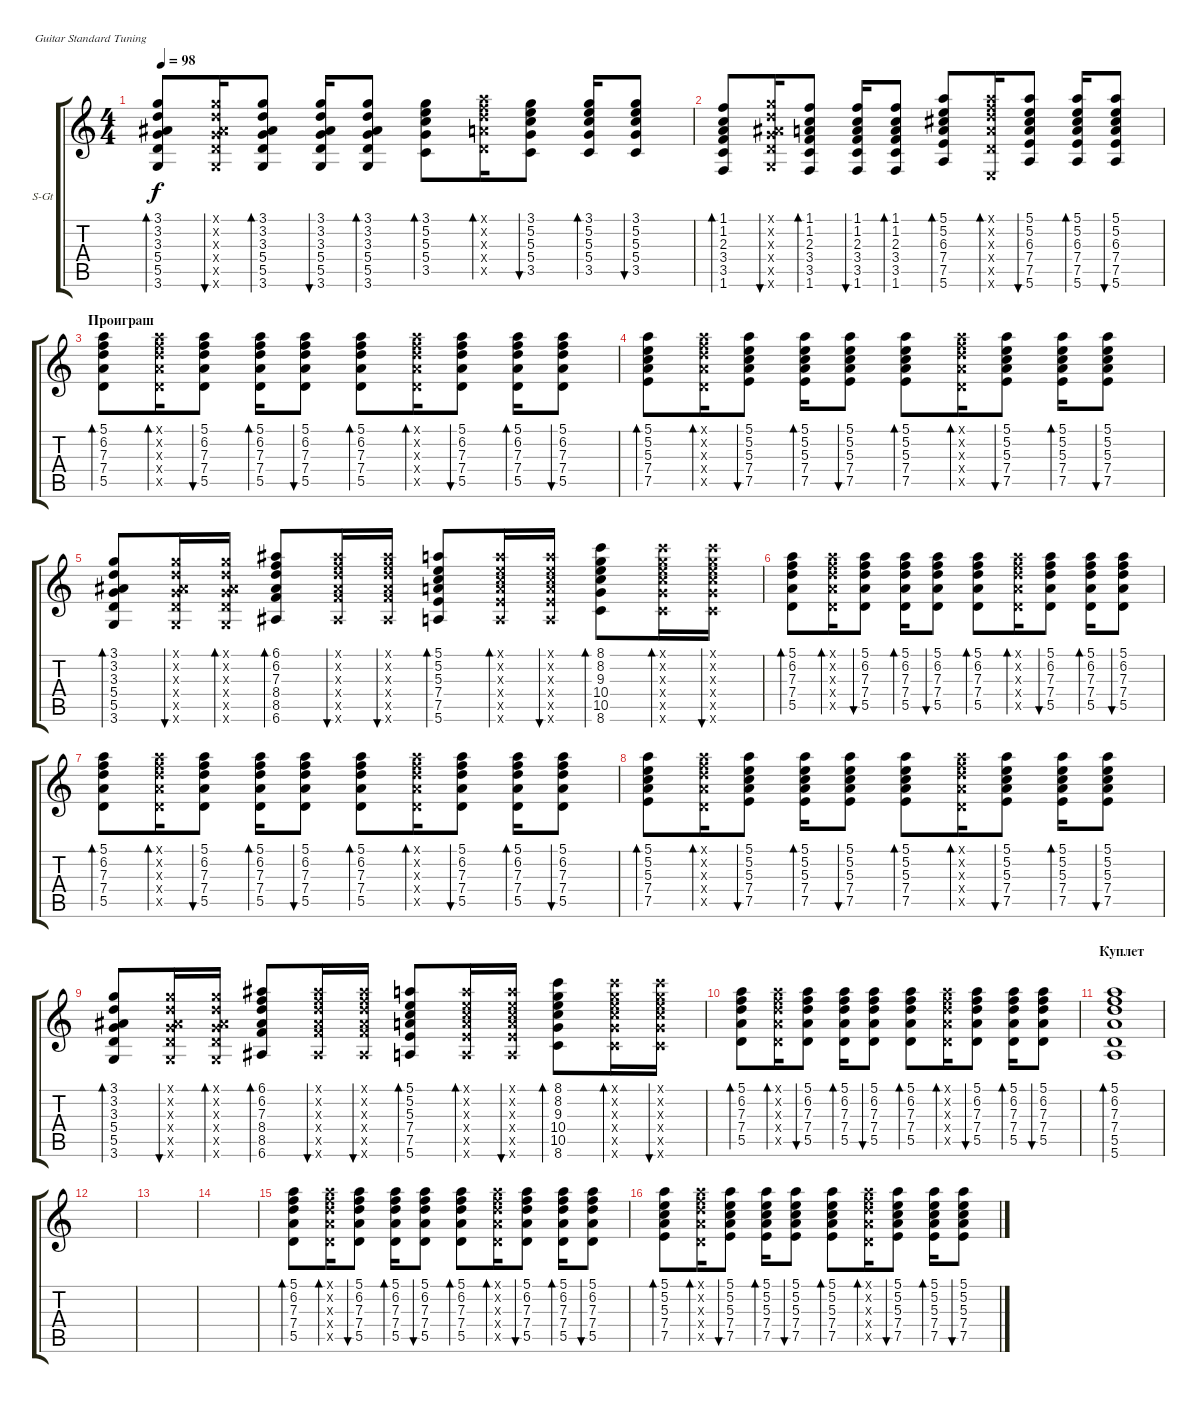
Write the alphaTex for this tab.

\defaultSystemsLayout 4
\bracketExtendMode groupsimilarinstruments
\firstSystemTrackNameOrientation horizontal
\otherSystemsTrackNameOrientation horizontal
\track ("В. Бутусов (гитара)" "S-Gt") {instrument acousticguitarsteel}
\staff {score tabs}
\tuning (E4 B3 G3 D3 A2 E2)
\ts (4 4)
\tempo 98
\clef g2
\ks c
(3.6 5.5 5.4 3.3 3.2 3.1).8{bd 30 dy f} (3.6{x} 5.5{x} 5.4{x} 3.3{x} 3.2{x} 3.1{x}).16{bu 30} (3.6 5.5 5.4 3.3 3.2 3.1).8{bd 30} (3.6 5.5 5.4 3.3 3.2 3.1).16{bu 30} (3.6 5.5 5.4 3.3 3.2 3.1).8{bd 30} (3.5 5.4 5.3 5.2 3.1).8{bd 30} (5.5{x} 7.4{x} 7.3{x} 6.2{x} 5.1{x}).16{bd 30} (3.5 5.4 5.3 5.2 3.1).8{bu 31} (3.5 5.4 5.3 5.2 3.1).16{bd 30} (3.5 5.4 5.3 5.2 3.1).8{bu 31} |
(1.6 3.5 3.4 2.3 1.2 1.1).8{bd 30} (3.6{x} 5.5{x} 5.4{x} 3.3{x} 3.2{x} 3.1{x}).16{bu 30} (1.6 3.5 3.4 2.3 1.2 1.1).8{bd 30} (1.6 3.5 3.4 2.3 1.2 1.1).16{bu 30} (1.6 3.5 3.4 2.3 1.2 1.1).8{bd 30} (7.5 7.4 6.3 5.2 5.1 5.6).8{bd 30} (5.5{x} 7.4{x} 7.3{x} 6.2{x} 5.1{x} 0.6{x}).16{bd 30} (7.5 7.4 6.3 5.2 5.1 5.6).8{bu 31} (7.5 7.4 6.3 5.2 5.1 5.6).16{bd 30} (7.5 7.4 6.3 5.2 5.1 5.6).8{bu 31} |
\section ("" "Проиграш")
(5.5 7.4 7.3 6.2 5.1).8{bd 30} (5.5{x} 7.4{x} 7.3{x} 6.2{x} 5.1{x}).16{bd 30} (5.5 7.4 7.3 6.2 5.1).8{bu 31} (5.5 7.4 7.3 6.2 5.1).16{bd 30} (5.5 7.4 7.3 6.2 5.1).8{bu 31} (5.5 7.4 7.3 6.2 5.1).8{bd 30} (5.5{x} 7.4{x} 7.3{x} 6.2{x} 5.1{x}).16{bd 30} (5.5 7.4 7.3 6.2 5.1).8{bu 31} (5.5 7.4 7.3 6.2 5.1).16{bd 30} (5.5 7.4 7.3 6.2 5.1).8{bu 31} |
(7.5 7.4 5.3 5.2 5.1).8{bd 30} (5.5{x} 7.4{x} 7.3{x} 6.2{x} 5.1{x}).16{bd 30} (7.5 7.4 5.3 5.2 5.1).8{bu 31} (7.5 7.4 5.3 5.2 5.1).16{bd 30} (7.5 7.4 5.3 5.2 5.1).8{bu 31} (7.5 7.4 5.3 5.2 5.1).8{bd 30} (5.5{x} 7.4{x} 7.3{x} 6.2{x} 5.1{x}).16{bd 30} (7.5 7.4 5.3 5.2 5.1).8{bu 31} (7.5 7.4 5.3 5.2 5.1).16{bd 30} (7.5 7.4 5.3 5.2 5.1).8{bu 31} |
(3.6 5.5 5.4 3.3 3.2 3.1).8{bd 30} (3.6{x} 5.5{x} 5.4{x} 3.3{x} 3.2{x} 3.1{x}).16{bu 30} (3.6{x} 5.5{x} 5.4{x} 3.3{x} 3.2{x} 3.1{x}).16{bd 30} (6.6 8.5 8.4 7.3 6.2 6.1).8{bd 30} (6.6{x} 8.5{x} 8.4{x} 7.3{x} 6.2{x} 6.1{x}).16{bu 30} (6.6{x} 8.5{x} 8.4{x} 7.3{x} 6.2{x} 6.1{x}).16{bu 30} (5.6 7.5 7.4 5.3 5.1 5.2).8{bd 30} (5.6{x} 7.5{x} 7.4{x} 5.3{x} 5.1{x} 5.2{x}).16{bd 30} (5.6{x} 7.5{x} 7.4{x} 5.3{x} 5.1{x} 5.2{x}).16{bu 30} (8.6 10.5 10.4 9.3 8.2 8.1).8{bd 30} (8.6{x} 10.5{x} 10.4{x} 9.3{x} 8.2{x} 8.1{x}).16{bd 30} (8.6{x} 10.5{x} 10.4{x} 9.3{x} 8.2{x} 8.1{x}).16{bu 30} |
(5.5 7.4 7.3 6.2 5.1).8{bd 30} (5.5{x} 7.4{x} 7.3{x} 6.2{x} 5.1{x}).16{bd 30} (5.5 7.4 7.3 6.2 5.1).8{bu 31} (5.5 7.4 7.3 6.2 5.1).16{bd 30} (5.5 7.4 7.3 6.2 5.1).8{bu 31} (5.5 7.4 7.3 6.2 5.1).8{bd 30} (5.5{x} 7.4{x} 7.3{x} 6.2{x} 5.1{x}).16{bd 30} (5.5 7.4 7.3 6.2 5.1).8{bu 31} (5.5 7.4 7.3 6.2 5.1).16{bd 30} (5.5 7.4 7.3 6.2 5.1).8{bu 31} |
(5.5 7.4 7.3 6.2 5.1).8{bd 30} (5.5{x} 7.4{x} 7.3{x} 6.2{x} 5.1{x}).16{bd 30} (5.5 7.4 7.3 6.2 5.1).8{bu 31} (5.5 7.4 7.3 6.2 5.1).16{bd 30} (5.5 7.4 7.3 6.2 5.1).8{bu 31} (5.5 7.4 7.3 6.2 5.1).8{bd 30} (5.5{x} 7.4{x} 7.3{x} 6.2{x} 5.1{x}).16{bd 30} (5.5 7.4 7.3 6.2 5.1).8{bu 31} (5.5 7.4 7.3 6.2 5.1).16{bd 30} (5.5 7.4 7.3 6.2 5.1).8{bu 31} |
(7.5 7.4 5.3 5.2 5.1).8{bd 30} (5.5{x} 7.4{x} 7.3{x} 6.2{x} 5.1{x}).16{bd 30} (7.5 7.4 5.3 5.2 5.1).8{bu 31} (7.5 7.4 5.3 5.2 5.1).16{bd 30} (7.5 7.4 5.3 5.2 5.1).8{bu 31} (7.5 7.4 5.3 5.2 5.1).8{bd 30} (5.5{x} 7.4{x} 7.3{x} 6.2{x} 5.1{x}).16{bd 30} (7.5 7.4 5.3 5.2 5.1).8{bu 31} (7.5 7.4 5.3 5.2 5.1).16{bd 30} (7.5 7.4 5.3 5.2 5.1).8{bu 31} |
(3.6 5.5 5.4 3.3 3.2 3.1).8{bd 30} (3.6{x} 5.5{x} 5.4{x} 3.3{x} 3.2{x} 3.1{x}).16{bu 30} (3.6{x} 5.5{x} 5.4{x} 3.3{x} 3.2{x} 3.1{x}).16{bd 30} (6.6 8.5 8.4 7.3 6.2 6.1).8{bd 30} (6.6{x} 8.5{x} 8.4{x} 7.3{x} 6.2{x} 6.1{x}).16{bu 30} (6.6{x} 8.5{x} 8.4{x} 7.3{x} 6.2{x} 6.1{x}).16{bu 30} (5.6 7.5 7.4 5.3 5.1 5.2).8{bd 30} (5.6{x} 7.5{x} 7.4{x} 5.3{x} 5.1{x} 5.2{x}).16{bd 30} (5.6{x} 7.5{x} 7.4{x} 5.3{x} 5.1{x} 5.2{x}).16{bu 30} (8.6 10.5 10.4 9.3 8.2 8.1).8{bd 30} (8.6{x} 10.5{x} 10.4{x} 9.3{x} 8.2{x} 8.1{x}).16{bd 30} (8.6{x} 10.5{x} 10.4{x} 9.3{x} 8.2{x} 8.1{x}).16{bu 30} |
(5.5 7.4 7.3 6.2 5.1).8{bd 30} (5.5{x} 7.4{x} 7.3{x} 6.2{x} 5.1{x}).16{bd 30} (5.5 7.4 7.3 6.2 5.1).8{bu 31} (5.5 7.4 7.3 6.2 5.1).16{bd 30} (5.5 7.4 7.3 6.2 5.1).8{bu 31} (5.5 7.4 7.3 6.2 5.1).8{bd 30} (5.5{x} 7.4{x} 7.3{x} 6.2{x} 5.1{x}).16{bd 30} (5.5 7.4 7.3 6.2 5.1).8{bu 31} (5.5 7.4 7.3 6.2 5.1).16{bd 30} (5.5 7.4 7.3 6.2 5.1).8{bu 31} |
\section ("" "Куплет")
(5.5 7.4 7.3 6.2 5.1 5.6).1{bd 42} |
|
|
|
(5.5 7.4 7.3 6.2 5.1).8{bd 30} (5.5{x} 7.4{x} 7.3{x} 6.2{x} 5.1{x}).16{bd 30} (5.5 7.4 7.3 6.2 5.1).8{bu 31} (5.5 7.4 7.3 6.2 5.1).16{bd 30} (5.5 7.4 7.3 6.2 5.1).8{bu 31} (5.5 7.4 7.3 6.2 5.1).8{bd 30} (5.5{x} 7.4{x} 7.3{x} 6.2{x} 5.1{x}).16{bd 30} (5.5 7.4 7.3 6.2 5.1).8{bu 31} (5.5 7.4 7.3 6.2 5.1).16{bd 30} (5.5 7.4 7.3 6.2 5.1).8{bu 31} |
(7.5 7.4 5.3 5.2 5.1).8{bd 30} (5.5{x} 7.4{x} 7.3{x} 6.2{x} 5.1{x}).16{bd 30} (7.5 7.4 5.3 5.2 5.1).8{bu 31} (7.5 7.4 5.3 5.2 5.1).16{bd 30} (7.5 7.4 5.3 5.2 5.1).8{bu 31} (7.5 7.4 5.3 5.2 5.1).8{bd 30} (5.5{x} 7.4{x} 7.3{x} 6.2{x} 5.1{x}).16{bd 30} (7.5 7.4 5.3 5.2 5.1).8{bu 31} (7.5 7.4 5.3 5.2 5.1).16{bd 30} (7.5 7.4 5.3 5.2 5.1).8{bu 31}
